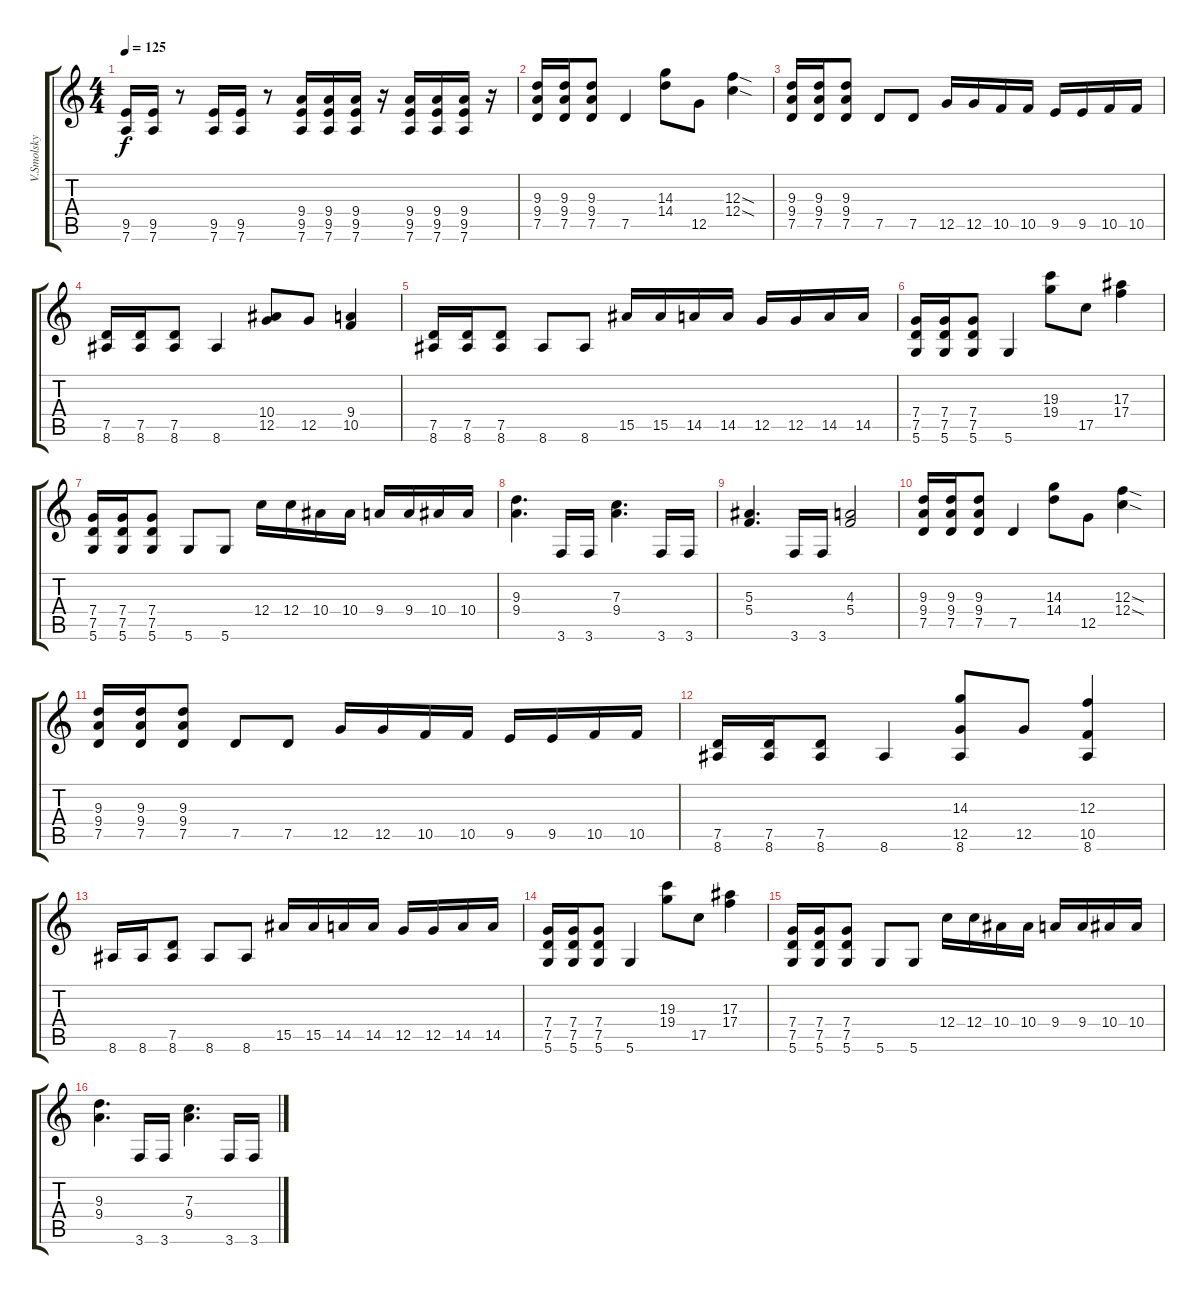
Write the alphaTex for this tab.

\track ("V.Smolsky" "V.Smolsky") {instrument distortionguitar}
\staff {score tabs}
\tuning (D4 A3 F3 C3 G2 D2) {hide}
\ts (4 4)
\tempo 125
\clef g2
\ks c
(9.5 7.6).16{dy f} (9.5 7.6).16 r.8 (9.5 7.6).16 (9.5 7.6).16 r.8 (9.4 9.5 7.6).16 (9.4 9.5 7.6).16 (9.4 9.5 7.6).16 r.16 (9.4 9.5 7.6).16 (9.4 9.5 7.6).16 (9.4 9.5 7.6).16 r.16 |
(9.3 9.4 7.5).16 (9.3 9.4 7.5).16 (9.3 9.4 7.5).8 7.5.4 (14.3 14.4).8 12.5.8 (12.3{sod} 12.4{sod}).4 |
(9.3 9.4 7.5).16 (9.3 9.4 7.5).16 (9.3 9.4 7.5).8 7.5.8 7.5.8 12.5.16 12.5.16 10.5.16 10.5.16 9.5.16 9.5.16 10.5.16 10.5.16 |
(7.5 8.6).16 (7.5 8.6).16 (7.5 8.6).8 8.6.4 (10.4 12.5).8 12.5.8 (9.4 10.5).4 |
(7.5 8.6).16 (7.5 8.6).16 (7.5 8.6).8 8.6.8 8.6.8 15.5.16 15.5.16 14.5.16 14.5.16 12.5.16 12.5.16 14.5.16 14.5.16 |
(7.4 7.5 5.6).16 (7.4 7.5 5.6).16 (7.4 7.5 5.6).8 5.6.4 (19.3 19.4).8 17.5.8 (17.3 17.4).4 |
(7.4 7.5 5.6).16 (7.4 7.5 5.6).16 (7.4 7.5 5.6).8 5.6.8 5.6.8 12.4.16 12.4.16 10.4.16 10.4.16 9.4.16 9.4.16 10.4.16 10.4.16 |
(9.3 9.4).4{d} 3.6.16 3.6.16 (7.3 9.4).4{d} 3.6.16 3.6.16 |
(5.3 5.4).4{d} 3.6.16 3.6.16 (4.3 5.4).2 |
(9.3 9.4 7.5).16 (9.3 9.4 7.5).16 (9.3 9.4 7.5).8 7.5.4 (14.3 14.4).8 12.5.8 (12.3{sod} 12.4{sod}).4 |
(9.3 9.4 7.5).16 (9.3 9.4 7.5).16 (9.3 9.4 7.5).8 7.5.8 7.5.8 12.5.16 12.5.16 10.5.16 10.5.16 9.5.16 9.5.16 10.5.16 10.5.16 |
(7.5 8.6).16 (7.5 8.6).16 (7.5 8.6).8 8.6.4 (14.3 12.5 8.6).8 12.5.8 (12.3 10.5 8.6).4 |
8.6.16 8.6.16 (7.5 8.6).8 8.6.8 8.6.8 15.5.16 15.5.16 14.5.16 14.5.16 12.5.16 12.5.16 14.5.16 14.5.16 |
(7.4 7.5 5.6).16 (7.4 7.5 5.6).16 (7.4 7.5 5.6).8 5.6.4 (19.3 19.4).8 17.5.8 (17.3 17.4).4 |
(7.4 7.5 5.6).16 (7.4 7.5 5.6).16 (7.4 7.5 5.6).8 5.6.8 5.6.8 12.4.16 12.4.16 10.4.16 10.4.16 9.4.16 9.4.16 10.4.16 10.4.16 |
(9.3 9.4).4{d} 3.6.16 3.6.16 (7.3 9.4).4{d} 3.6.16 3.6.16
